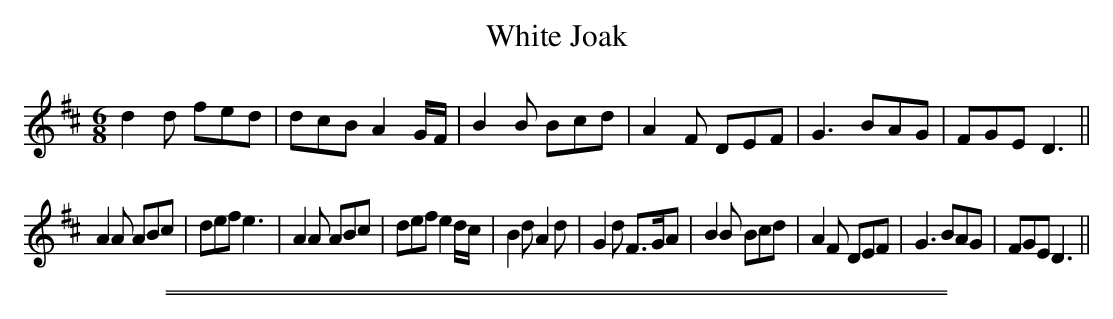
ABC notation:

X:1
T: White Joak
M:6/8
L:1/8
K:D
d2d fed | dcB A2G/F/ | B2B Bcd | A2F DEF | G3BAG | FGED3 ||
A2A ABc | defe3 | A2A ABc | def e2d/c/ | B2d A2d | G2d F>GA | B2B Bcd | A2F DEF | G3BAG | FGED3 ||
